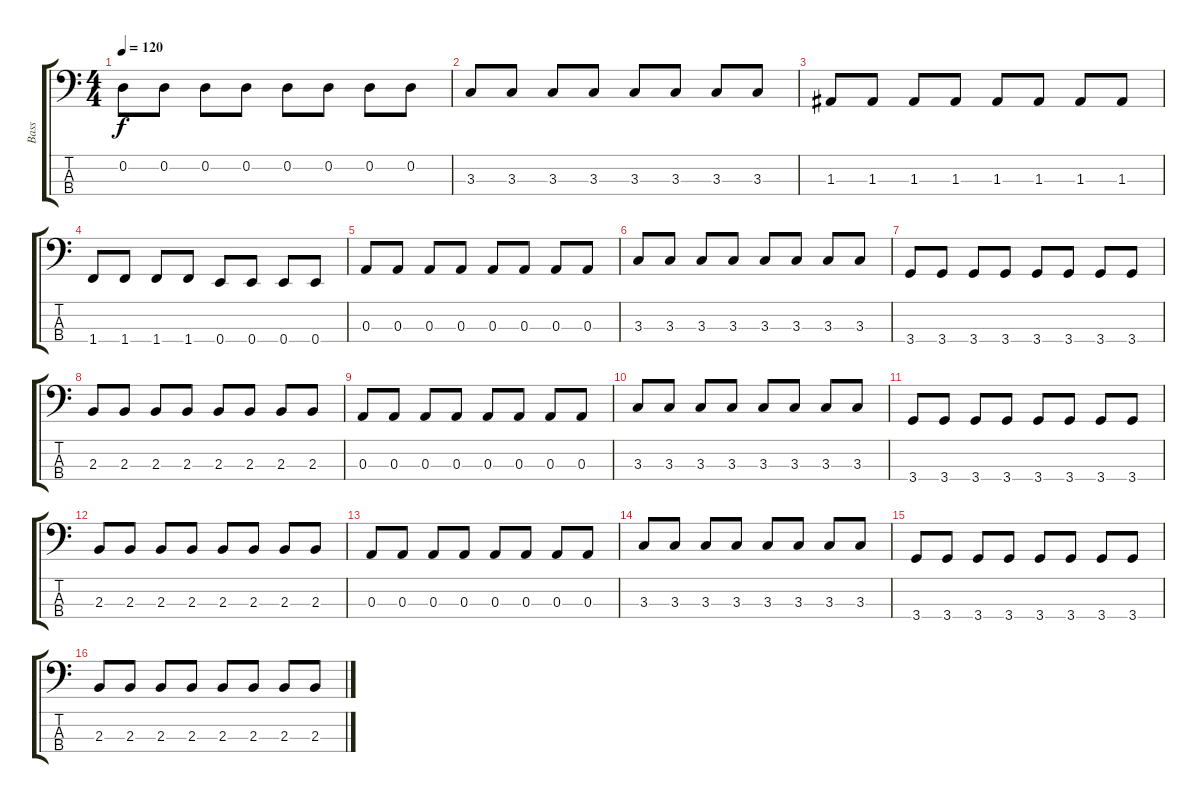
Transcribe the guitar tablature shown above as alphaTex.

\track ("Bass" "Bass") {instrument electricbasspick}
\staff {score tabs}
\tuning (G2 D2 A1 E1) {hide}
\ts (4 4)
\tempo 120
\clef f4
\ks c
0.2.8{dy f} 0.2.8 0.2.8 0.2.8 0.2.8 0.2.8 0.2.8 0.2.8 |
3.3.8 3.3.8 3.3.8 3.3.8 3.3.8 3.3.8 3.3.8 3.3.8 |
1.3.8 1.3.8 1.3.8 1.3.8 1.3.8 1.3.8 1.3.8 1.3.8 |
1.4.8 1.4.8 1.4.8 1.4.8 0.4.8 0.4.8 0.4.8 0.4.8 |
0.3.8 0.3.8 0.3.8 0.3.8 0.3.8 0.3.8 0.3.8 0.3.8 |
3.3.8 3.3.8 3.3.8 3.3.8 3.3.8 3.3.8 3.3.8 3.3.8 |
3.4.8 3.4.8 3.4.8 3.4.8 3.4.8 3.4.8 3.4.8 3.4.8 |
2.3.8 2.3.8 2.3.8 2.3.8 2.3.8 2.3.8 2.3.8 2.3.8 |
0.3.8 0.3.8 0.3.8 0.3.8 0.3.8 0.3.8 0.3.8 0.3.8 |
3.3.8 3.3.8 3.3.8 3.3.8 3.3.8 3.3.8 3.3.8 3.3.8 |
3.4.8 3.4.8 3.4.8 3.4.8 3.4.8 3.4.8 3.4.8 3.4.8 |
2.3.8 2.3.8 2.3.8 2.3.8 2.3.8 2.3.8 2.3.8 2.3.8 |
0.3.8 0.3.8 0.3.8 0.3.8 0.3.8 0.3.8 0.3.8 0.3.8 |
3.3.8 3.3.8 3.3.8 3.3.8 3.3.8 3.3.8 3.3.8 3.3.8 |
3.4.8 3.4.8 3.4.8 3.4.8 3.4.8 3.4.8 3.4.8 3.4.8 |
2.3.8 2.3.8 2.3.8 2.3.8 2.3.8 2.3.8 2.3.8 2.3.8
